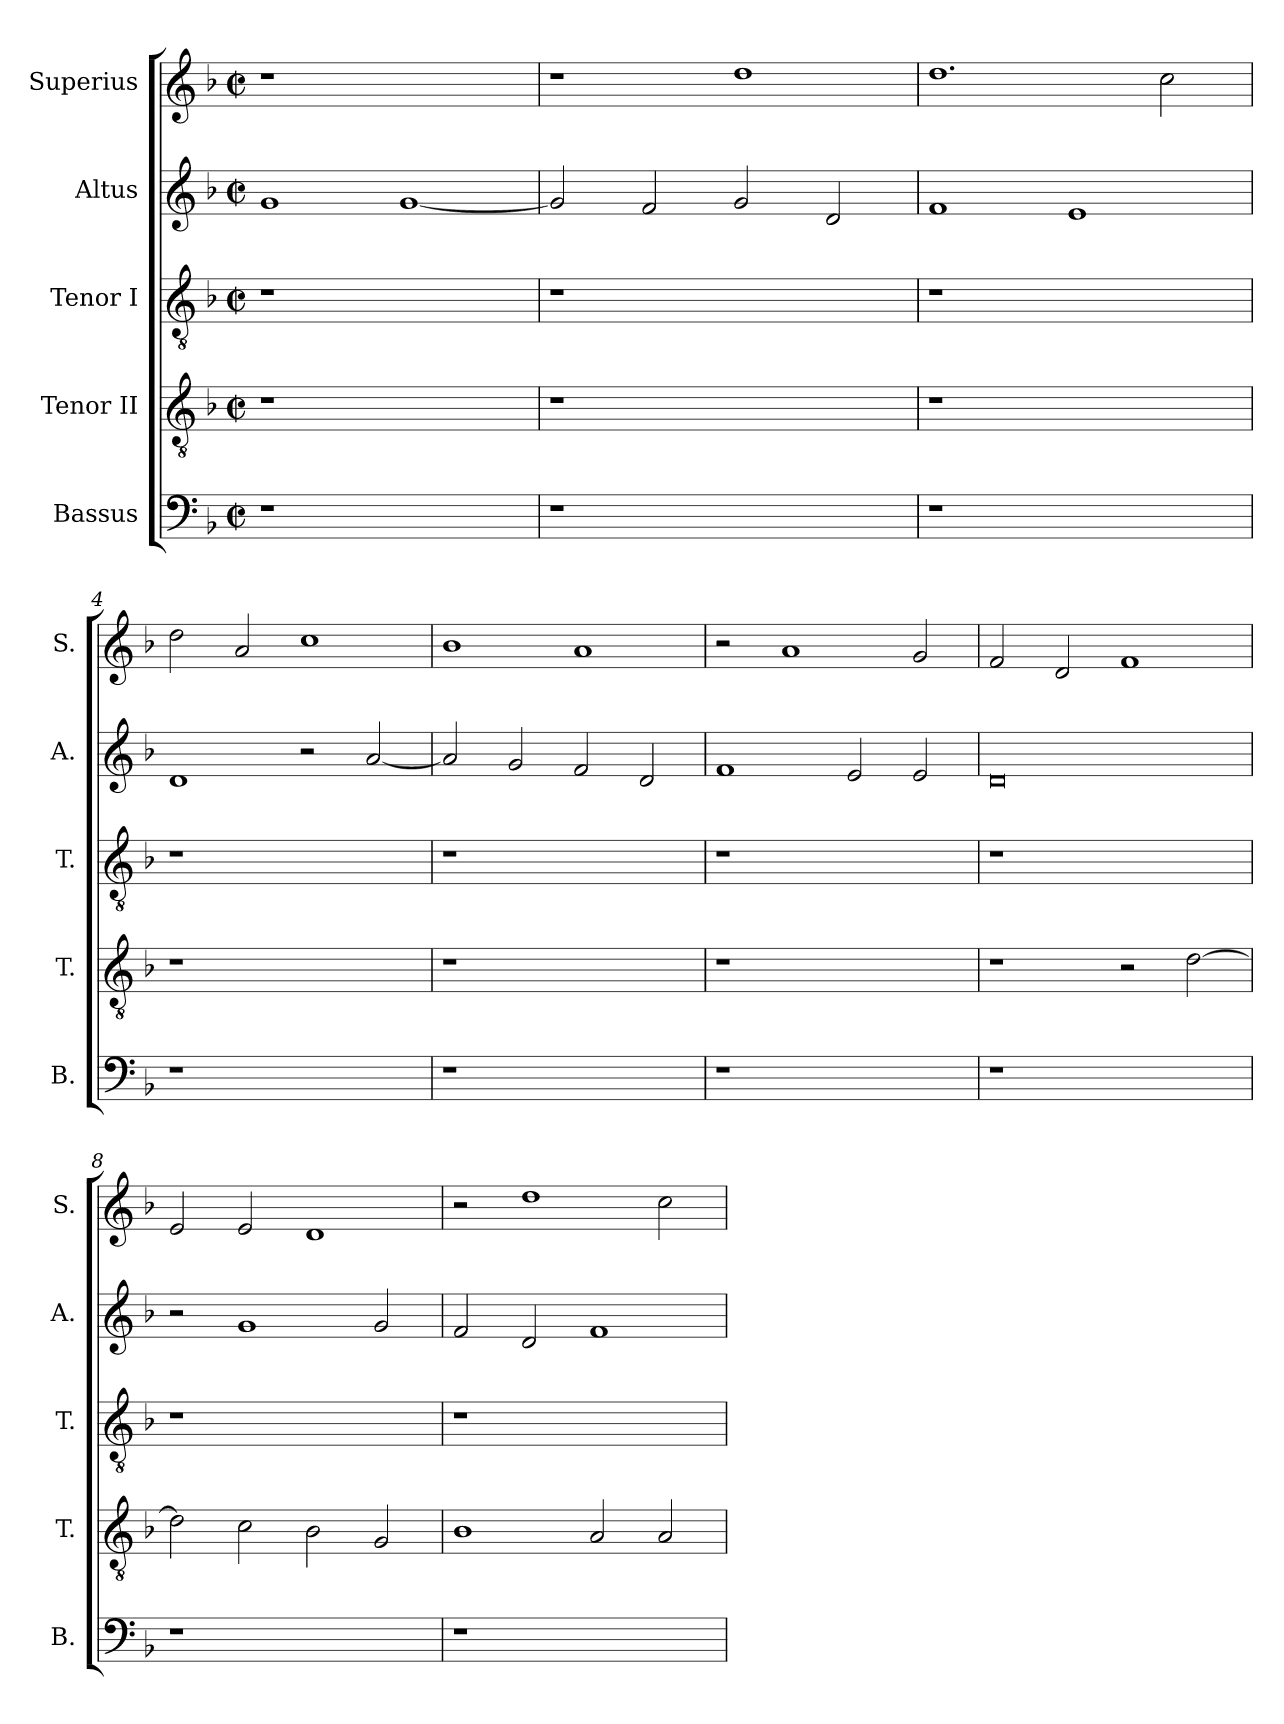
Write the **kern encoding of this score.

**kern	**kern	**kern	**kern	**kern
*part5	*part4	*part3	*part2	*part1
*staff5	*staff4	*staff3	*staff2	*staff1
*I"Bassus	*I"Tenor II	*I"Tenor I	*I"Altus	*I"Superius
*I'B.	*I'T.	*I'T.	*I'A.	*I'S.
!!LO:PB:g=z
*clefF4	*clefGv2	*clefGv2	*clefG2	*clefG2
*	*ITrd7c12	*ITrd7c12	*	*
*k[b-]	*k[b-]	*k[b-]	*k[b-]	*k[b-]
*F:	*F:	*F:	*F:	*F:
*M2/2	*M2/2	*M2/2	*M2/2	*M2/2
*met(c|)	*met(c|)	*met(c|)	*met(c|)	*met(c|)
=1	=1	=1	=1	=1
!LO:N:vis=1	!LO:N:vis=1	!LO:N:vis=1	!	!LO:N:vis=1
1r	1r	1r	1gi	1r
1ryy	1ryy	1ryy	[<1gi	1ryy
=2	=2	=2	=2	=2
!LO:N:vis=1	!LO:N:vis=1	!LO:N:vis=1	!	!
1r	1r	1r	2gi/]	1r
.	.	.	2fi/	.
1ryy	1ryy	1ryy	2gi/	1ddi
.	.	.	2di/	.
=3	=3	=3	=3	=3
!LO:N:vis=1	!LO:N:vis=1	!LO:N:vis=1	!	!
1r	1r	1r	1fi	1.ddi
1ryy	1ryy	1ryy	1ei	.
.	.	.	.	2cci\
=4	=4	=4	=4	=4
!LO:N:vis=1	!LO:N:vis=1	!LO:N:vis=1	!	!
1r	1r	1r	1di	2ddi\
.	.	.	.	2ai/
1ryy	1ryy	1ryy	2r	1cci
.	.	.	[<2ai/	.
=5	=5	=5	=5	=5
!LO:N:vis=1	!LO:N:vis=1	!LO:N:vis=1	!	!
1r	1r	1r	2ai/]	1b-i
.	.	.	2gi/	.
1ryy	1ryy	1ryy	2fi/	1ai
.	.	.	2di/	.
!!LO:LB:g=z
=6	=6	=6	=6	=6
!LO:N:vis=1	!LO:N:vis=1	!LO:N:vis=1	!	!
1r	1r	1r	1fi	2r
.	.	.	.	1ai
1ryy	1ryy	1ryy	2ei/	.
.	.	.	2ei/	2gi/
=7	=7	=7	=7	=7
!LO:N:vis=1	!	!LO:N:vis=1	!	!
1r	1r	1r	0di	2fi/
.	.	.	.	2di/
1ryy	2r	1ryy	.	1fi
.	[>2Di\	.	.	.
=8	=8	=8	=8	=8
!LO:N:vis=1	!	!LO:N:vis=1	!	!
1r	2Di\]	1r	2r	2ei/
.	2Ci\	.	1gi	2ei/
1ryy	2BB-i\	1ryy	.	1di
.	2GGi/	.	2gi/	.
=9	=9	=9	=9	=9
!LO:N:vis=1	!	!LO:N:vis=1	!	!
1r	1BB-i	1r	2fi/	2r
.	.	.	2di/	1ddi
1ryy	2AAi/	1ryy	1fi	.
.	2AAi/	.	.	2cci\
=	=	=	=	=
*-	*-	*-	*-	*-
